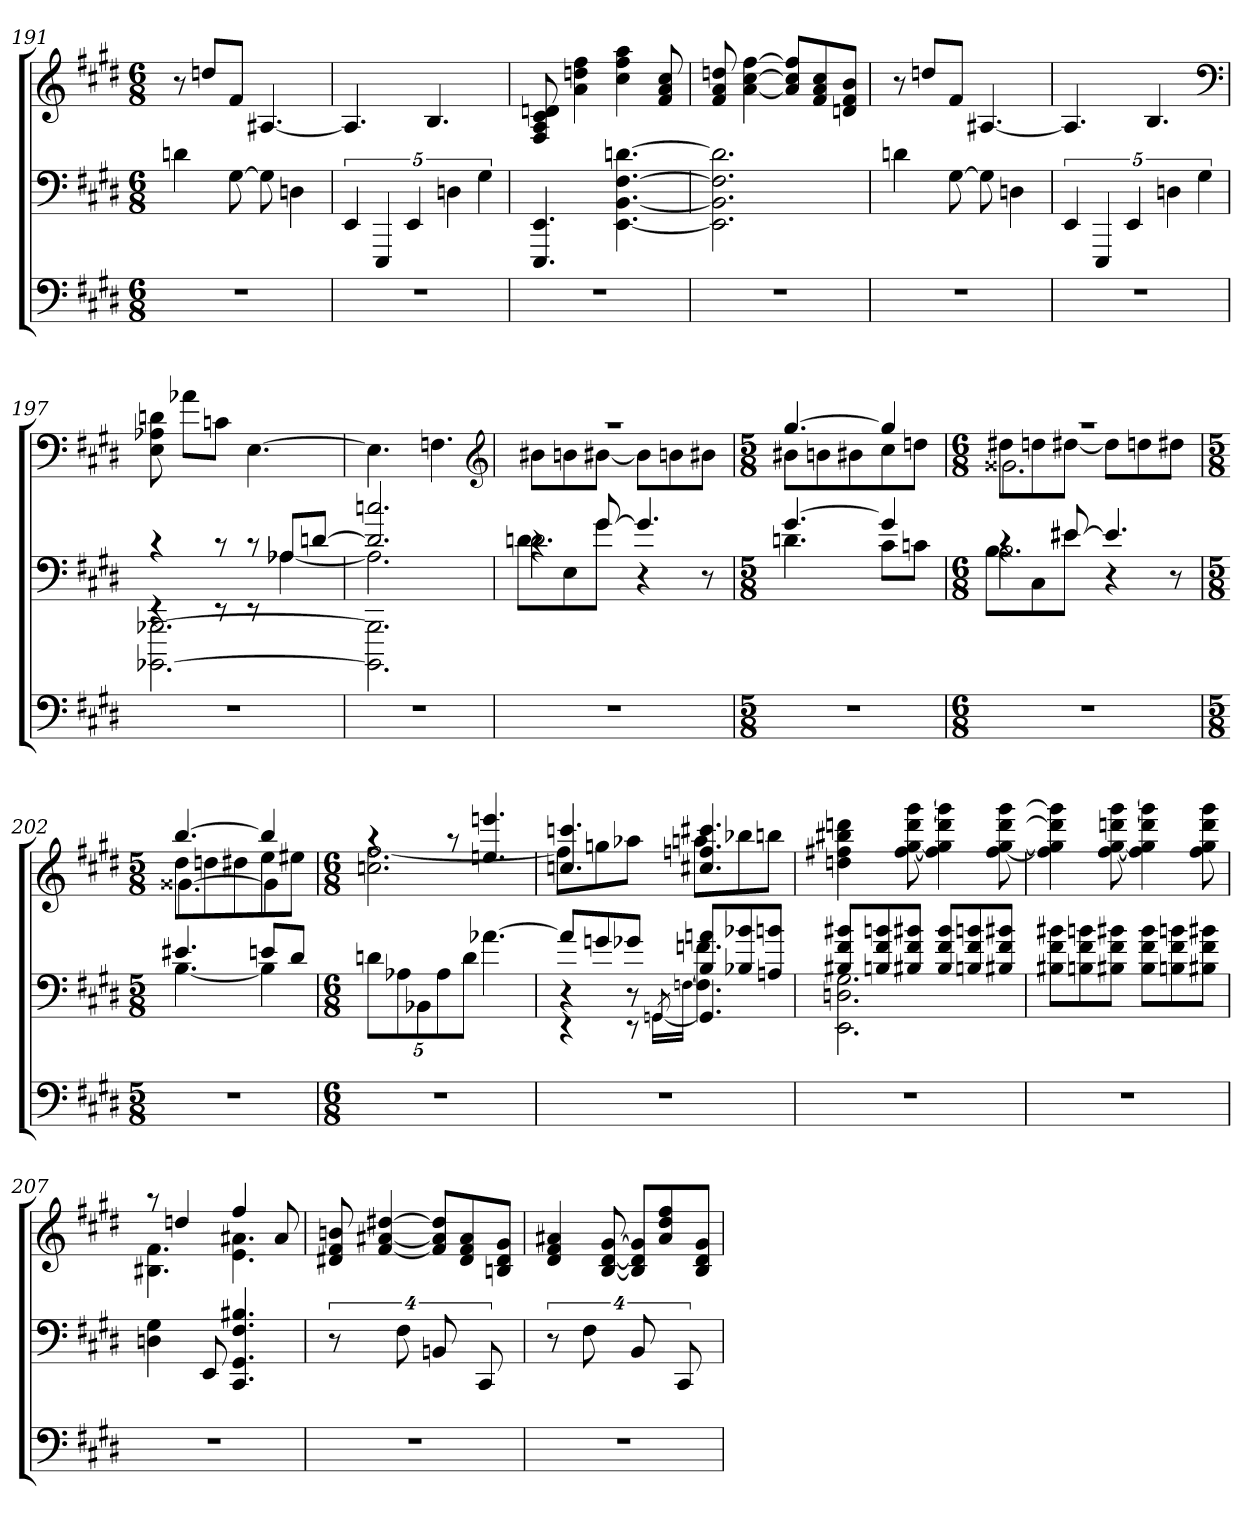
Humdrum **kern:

**kern	**kern	**kern
*part3	*part2	*part1
*staff3	*staff2	*staff1
*clefF4	*clefF4	*clefG2
*k[f#c#g#d#]	*k[f#c#g#d#]	*k[f#c#g#d#]
*M6/8	*M6/8	*M6/8
=191	=191	=191
2.r	4dn	8r
.	.	8ddnL
.	[8G#	8f#J
.	8G#]	[4.A#X
.	4Dn	.
=192	=192	=192
2.r	20%3EE	4.A#]
.	20%3EEE	.
.	20%3EE	.
.	.	4.B
.	20%3Dn	.
.	20%3G#	.
=193	=193	=193
2.r	4.EEE 4.EE	8F# 8A 8c# 8dn
.	.	4a 4ddn 4ff#
.	[4.EE [4.BB [4.F# [4.dn	4cc# 4ff# 4aa
.	.	8f# 8a 8cc#
=194	=194	=194
2.r	2.EE] 2.BB] 2.F#] 2.d]	8f# 8a 8ddn
.	.	[4a [4cc# [4ff#
.	.	8a] 8cc#] 8ff#]L
.	.	8f# 8a 8cc#
.	.	8dn 8f# 8bJ
=195	=195	=195
2.r	4dn	8r
.	.	8ddnL
.	[8G#	8f#J
.	8G#]	[4.A#X
.	4Dn	.
=196	=196	=196
2.r	20%3EE	4.A#]
.	20%3EEE	.
.	20%3EE	.
.	.	4.B
.	20%3Dn	.
.	20%3G#	.
*	*	*clefF4
=197	=197	=197
*	*^	*
*	*	*^	*
2.r	4rc	4rEE	[2.BBBB-X\ [2.BBB-X\	8E 8A-X 8dn
.	.	.	.	8a-XL
.	8rc	8rEE	.	8cnJ
.	8rc	8rEE	.	[4.E
.	8A-XL	[4A-X	.	.
.	[8dnJ	.	.	.
=198	=198	=198	=198	=198
2.r	2.d] 2.ccn	2.A-]	2.BBBB-]\ 2.BBB-]\	4.E]
.	.	.	.	4.Fn
*	*	*	*	*clefG2
=199	=199	=199	=199	=199
*	*	*	*	*^
2.r	4rc	2.dn	8d\L	2.raa	8b#XL
.	.	.	8E\	.	8bn
.	[8g#	.	8g#\J	.	[8b#XJ
.	4.g#]	.	4r	.	8b#L]
.	.	.	.	.	8bn
.	.	.	8r	.	8b#XJ
*	*v	*v	*v	*	*
=200	=200	=200	=200
*M5/8	*M5/8	*M5/8	*
*	*^	*	*
3...r	[4.g#	4.dn	[4.gg#	8b#XL
.	.	.	.	8bn
.	.	.	.	8b#X
.	4g#]	8c#L	4gg#]	8cc#
.	.	8cnJ	.	8ddnJ
*	*v	*v	*	*
*	*	*v	*v
=201	=201	=201
*M6/8	*M6/8	*M6/8
*	*^	*^
*	*	*^	*	*^
2.r	4rc	2.B	8B\L	2.raa	8dd#XL	2.g##X\
.	.	.	8C#\	.	8ddn	.
.	[8e#X	.	8e#X\J	.	[8dd#XJ	.
.	4.e#]	.	4r	.	8dd#L]	.
.	.	.	.	.	8ddn	.
.	.	.	8r	.	8dd#XJ	.
*	*v	*v	*v	*	*	*
=202	=202	=202	=202	=202
*M5/8	*M5/8	*M5/8	*	*
*	*^	*	*	*
3...r	4.e#X	[4.B	[4.bb	8dd#L	[4.g##X\
.	.	.	.	8ddn	.
.	.	.	.	8dd#X	.
.	8enL	4B]	4bb]	8ee	4g##\]
.	8d#J	.	.	8ee#XJ	.
*	*v	*v	*	*	*
*	*	*v	*v	*v
=203	=203	=203
*M6/8	*M6/8	*M6/8
*	*	*^
2.r	40%3dnL	4raa	2.ccn [2.ff#
.	40%3A-X	.	.
.	40%3BB-X	.	.
.	40%3A-	.	.
.	.	8raa	.
.	40%3dJ	.	.
.	[4.a-X	4.een 4.eeen	.
=204	=204	=204	=204
*	*^	*	*
*	*	*^	*	*
2.r	8a-L]	4rEE	4r	4.ccn 4.cccn	8ff#L]
.	8gn	.	.	.	8ggn
.	8g-XJ	8rEE	8r	.	8aa-XJ
.	.	16qqGGn\LL	.	.	.
.	.	[16qqFn\JJ	[8qGG/	.	.
.	8B 8anL	4.F] 4.fn	4.GG/]	4.cc#X 4.ffn 4.ccc#X	8aanL
.	8B-X 8b-X	.	.	.	8bb-X
.	8An 8bnJ	.	.	.	8bbnJ
*	*	*v	*v	*	*
*	*	*	*v	*v
=205	=205	=205	=205
2.r	8B#X 8f# 8b#XL	2.EE 2.Dn 2.G#	4ddn 4ff#X 4bb#X 4dddn
.	8Bn 8f# 8bn	.	.
.	8B#X 8f# 8b#XJ	.	[8ff# [8gg# [8ddd [8ggg#
.	8B# 8f# 8b#L	.	4ff#] 4gg#] 4ddd] 4ggg#]
.	8Bn 8f# 8bn	.	.
.	8B#X 8f# 8b#XJ	.	[8ff# [8gg# [8ddd [8ggg#
*	*v	*v	*
=206	=206	=206
2.r	8B#X 8f# 8b#XL	4ff#] 4gg#] 4ddd] 4ggg#]
.	8Bn 8f# 8bn	.
.	8B#X 8f# 8b#XJ	[8ff# [8gg# [8dddn [8ggg#
.	8B# 8f# 8b#L	4ff#] 4gg#] 4ddd] 4ggg#]
.	8Bn 8f# 8bn	.
.	8B#X 8f# 8b#XJ	8ff# 8gg# 8ddd 8ggg#
=207	=207	=207
*	*	*^
2.r	4Dn 4G#	8raa	4.B#X 4.f#
.	.	4ddn	.
.	8EE	.	.
.	4.CC# 4.GG# 4.F# 4.B#X	4ff#	4.e 4.a#X
.	.	8a#	.
*	*	*v	*v
=208	=208	=208
2.r	16%3r	8d#X 8f# 8bn
.	.	[4f# [4a#X [4dd#X
.	16%3F#	.
.	16%3BBn	8f#] 8a#] 8dd#]L
.	.	8d# 8f# 8a#
.	16%3CC#	.
.	.	8Bn 8d# 8g#J
=209	=209	=209
2.r	16%3r	4d# 4f# 4a#X
.	16%3F#	.
.	.	[8B [8d# [8g#
.	16%3BB	8B] 8d#] 8g#]L
.	.	8a# 8dd# 8ff#
.	16%3CC#	.
.	.	8B 8d# 8g#J
=	=	=
*-	*-	*-
